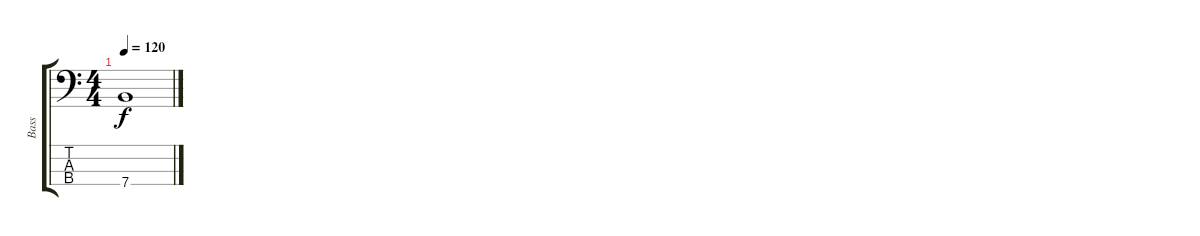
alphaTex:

\track ("Bass" "Bass") {instrument electricbassfinger}
\staff {score tabs}
\tuning (G2 D2 A1 E1) {hide}
\ts (4 4)
\tempo 120
\clef f4
\ks c
7.4.1{dy f}
